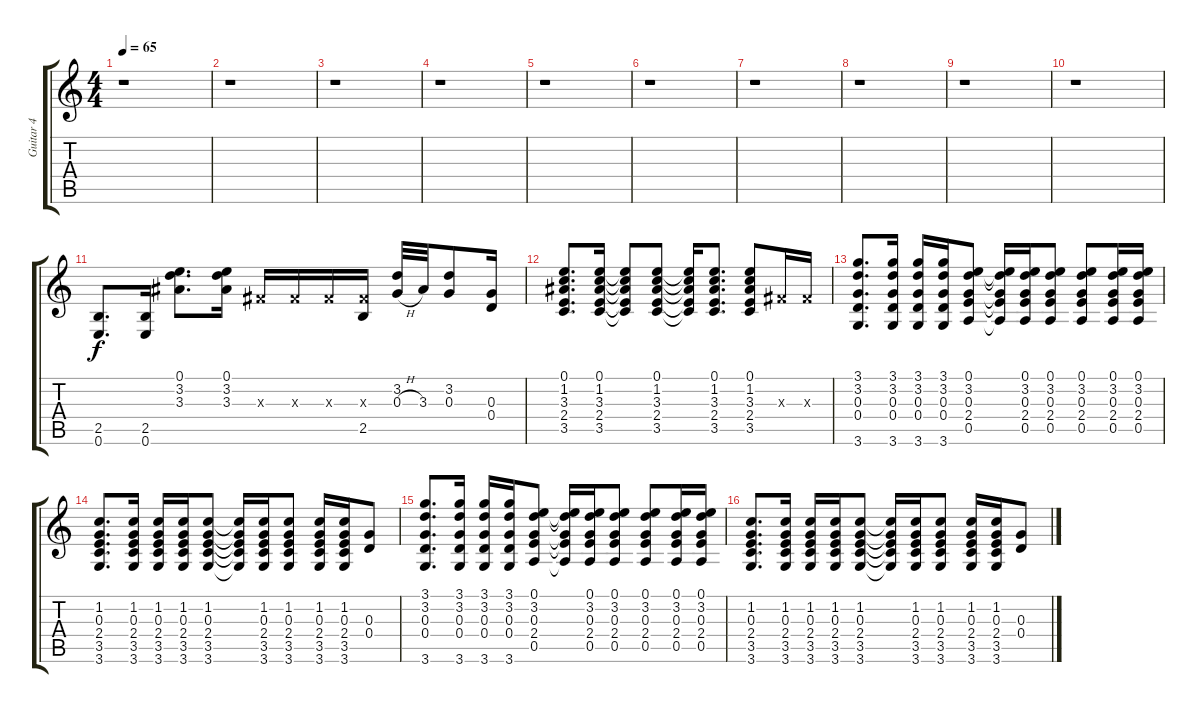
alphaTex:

\track ("Guitar 4" "Guitar 4") {instrument electricguitarclean}
\staff {score tabs}
\tuning (E4 B3 G3 D3 A2 E2) {hide}
\ts (4 4)
\tempo 65
\clef g2
\ks c
r.1{dy f instrument electricguitarclean} |
r.1 |
r.1 |
r.1 |
r.1 |
r.1 |
r.1 |
r.1 |
r.1 |
r.1 |
(2.5 0.6).8{d} (2.5 0.6).16 (0.1 3.2 3.3).8{d} (0.1 3.2 3.3).16 -1.3{x}.16 -1.3{x}.16 -1.3{x}.16 (-1.3{x} 2.5).16 (3.2 0.3{h}).32 3.3.32 (3.2 0.3).8 (0.3 0.4).16 |
(0.1 1.2 3.3 2.4 3.5).8{d} (0.1 1.2 3.3 2.4 3.5).16 (0.1{t} 1.2{t} 3.3{t} 2.4{t} 3.5{t}).8 (0.1 1.2 3.3 2.4 3.5).8 (0.1{t} 1.2{t} 3.3{t} 2.4{t} 3.5{t}).16 (0.1 1.2 3.3 2.4 3.5).8{d} (0.1 1.2 3.3 2.4 3.5).8 -1.3{x}.16 -1.3{x}.16 |
(3.1 3.2 0.3 0.4 3.6).8{d} (3.1 3.2 0.3 0.4 3.6).16 (3.1 3.2 0.3 0.4 3.6).16 (3.1 3.2 0.3 0.4 3.6).16 (0.1 3.2 0.3 2.4 0.5).8 (0.1{t} 3.2{t} 0.3{t} 2.4{t} 0.5{t}).16 (0.1 3.2 0.3 2.4 0.5).16 (0.1 3.2 0.3 2.4 0.5).8 (0.1 3.2 0.3 2.4 0.5).8 (0.1 3.2 0.3 2.4 0.5).16 (0.1 3.2 0.3 2.4 0.5).16 |
(1.2 0.3 2.4 3.5 3.6).8{d} (1.2 0.3 2.4 3.5 3.6).16 (1.2 0.3 2.4 3.5 3.6).16 (1.2 0.3 2.4 3.5 3.6).16 (1.2 0.3 2.4 3.5 3.6).8 (1.2{t} 0.3{t} 2.4{t} 3.5{t} 3.6{t}).16 (1.2 0.3 2.4 3.5 3.6).16 (1.2 0.3 2.4 3.5 3.6).8 (1.2 0.3 2.4 3.5 3.6).16 (1.2 0.3 2.4 3.5 3.6).16 (0.3 0.4).8 |
(3.1 3.2 0.3 0.4 3.6).8{d} (3.1 3.2 0.3 0.4 3.6).16 (3.1 3.2 0.3 0.4 3.6).16 (3.1 3.2 0.3 0.4 3.6).16 (0.1 3.2 0.3 2.4 0.5).8 (0.1{t} 3.2{t} 0.3{t} 2.4{t} 0.5{t}).16 (0.1 3.2 0.3 2.4 0.5).16 (0.1 3.2 0.3 2.4 0.5).8 (0.1 3.2 0.3 2.4 0.5).8 (0.1 3.2 0.3 2.4 0.5).16 (0.1 3.2 0.3 2.4 0.5).16 |
(1.2 0.3 2.4 3.5 3.6).8{d} (1.2 0.3 2.4 3.5 3.6).16 (1.2 0.3 2.4 3.5 3.6).16 (1.2 0.3 2.4 3.5 3.6).16 (1.2 0.3 2.4 3.5 3.6).8 (1.2{t} 0.3{t} 2.4{t} 3.5{t} 3.6{t}).16 (1.2 0.3 2.4 3.5 3.6).16 (1.2 0.3 2.4 3.5 3.6).8 (1.2 0.3 2.4 3.5 3.6).16 (1.2 0.3 2.4 3.5 3.6).16 (0.3 0.4).8
